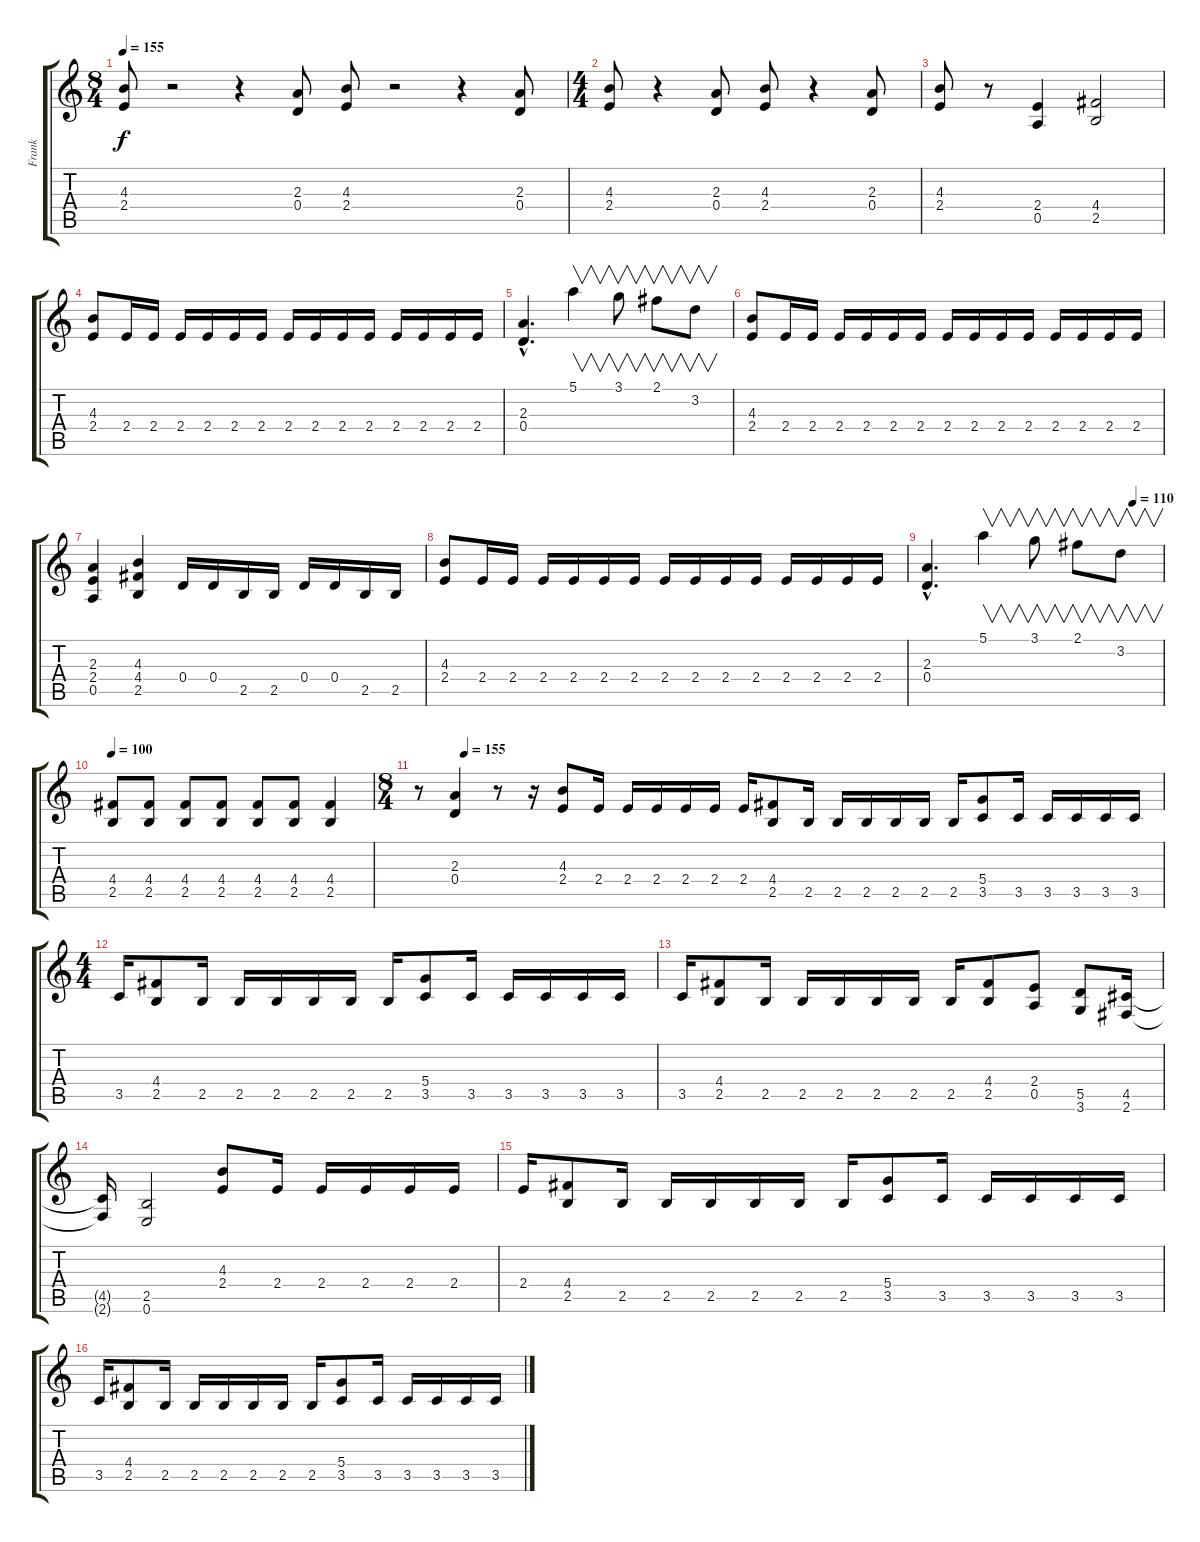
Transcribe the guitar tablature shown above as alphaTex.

\track ("Frank" "Frank") {instrument overdrivenguitar}
\staff {score tabs}
\tuning (E4 B3 G3 D3 A2 E2) {hide}
\ts (8 4)
\tempo 155
\clef g2
\ks c
(4.3 2.4).8{dy f} r.2 r.4 (2.3 0.4).8 (4.3 2.4).8 r.2 r.4 (2.3 0.4).8 |
\ts (4 4)
(4.3 2.4).8 r.4 (2.3 0.4).8 (4.3 2.4).8 r.4 (2.3 0.4).8 |
(4.3 2.4).8 r.8 (2.4 0.5).4 (4.4 2.5).2 |
(4.3 2.4).8 2.4.16 2.4.16 2.4.16 2.4.16 2.4.16 2.4.16 2.4.16 2.4.16 2.4.16 2.4.16 2.4.16 2.4.16 2.4.16 2.4.16 |
(2.3{hac} 0.4{hac}).4{d} 5.1.4{v} 3.1.8{v} 2.1.8{v} 3.2.8{v} |
(4.3 2.4).8 2.4.16 2.4.16 2.4.16 2.4.16 2.4.16 2.4.16 2.4.16 2.4.16 2.4.16 2.4.16 2.4.16 2.4.16 2.4.16 2.4.16 |
(2.3 2.4 0.5).4 (4.3 4.4 2.5).4 0.4.16 0.4.16 2.5.16 2.5.16 0.4.16 0.4.16 2.5.16 2.5.16 |
(4.3 2.4).8 2.4.16 2.4.16 2.4.16 2.4.16 2.4.16 2.4.16 2.4.16 2.4.16 2.4.16 2.4.16 2.4.16 2.4.16 2.4.16 2.4.16 |
\tempo (110 0.875)
(2.3{hac} 0.4{hac}).4{d} 5.1.4{v} 3.1.8{v} 2.1.8{v} 3.2.8{v} |
\tempo 100
(4.4 2.5).8 (4.4 2.5).8 (4.4 2.5).8 (4.4 2.5).8 (4.4 2.5).8 (4.4 2.5).8 (4.4 2.5).4 |
\ts (8 4)
\tempo (155 0.0625)
r.8 (2.3 0.4).4 r.8 r.16 (4.3 2.4).8 2.4.16 2.4.16 2.4.16 2.4.16 2.4.16 2.4.16 (4.4 2.5).8 2.5.16 2.5.16 2.5.16 2.5.16 2.5.16 2.5.16 (5.4 3.5).8 3.5.16 3.5.16 3.5.16 3.5.16 3.5.16 |
\ts (4 4)
3.5.16 (4.4 2.5).8 2.5.16 2.5.16 2.5.16 2.5.16 2.5.16 2.5.16 (5.4 3.5).8 3.5.16 3.5.16 3.5.16 3.5.16 3.5.16 |
3.5.16 (4.4 2.5).8 2.5.16 2.5.16 2.5.16 2.5.16 2.5.16 2.5.16 (4.4 2.5).8 (2.4 0.5).8 (5.5 3.6).8 (4.5 2.6).16 |
(4.5{t} 2.6{t}).16 (2.5 0.6).2 (4.3 2.4).8 2.4.16 2.4.16 2.4.16 2.4.16 2.4.16 |
2.4.16 (4.4 2.5).8 2.5.16 2.5.16 2.5.16 2.5.16 2.5.16 2.5.16 (5.4 3.5).8 3.5.16 3.5.16 3.5.16 3.5.16 3.5.16 |
3.5.16 (4.4 2.5).8 2.5.16 2.5.16 2.5.16 2.5.16 2.5.16 2.5.16 (5.4 3.5).8 3.5.16 3.5.16 3.5.16 3.5.16 3.5.16
